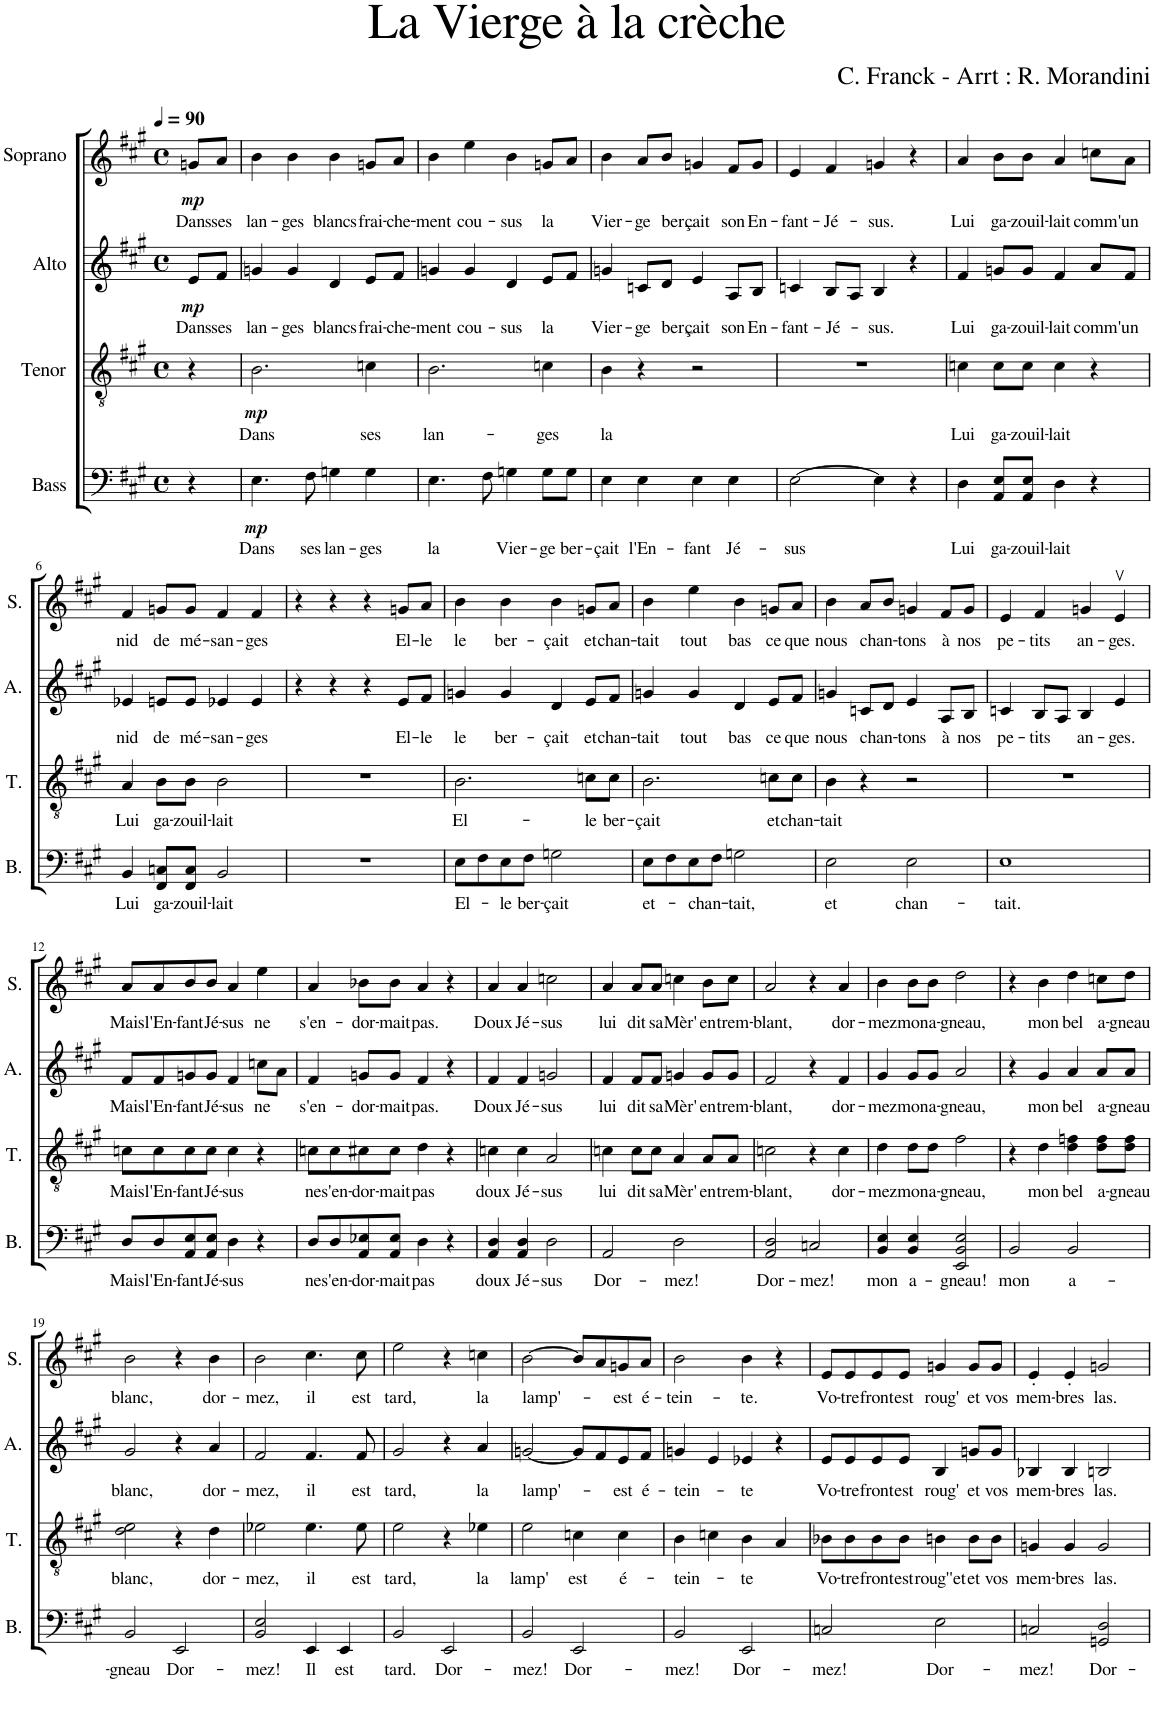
**kern	**text	**dynam	**kern	**text	**dynam	**kern	**text	**dynam	**kern	**text	**dynam
*part4	*part4	*part4	*part3	*part3	*part3	*part2	*part2	*part2	*part1	*part1	*part1
*staff4	*staff4	*staff4	*staff3	*staff3	*staff3	*staff2	*staff2	*staff2	*staff1	*staff1	*staff1
*I"Bass	*	*	*I"Tenor	*	*	*I"Alto	*	*	*I"Soprano	*	*
*I'B.	*	*	*I'T.	*	*	*I'A.	*	*	*I'S.	*	*
*clefF4	*	*	*clefGv2	*	*	*clefG2	*	*	*clefG2	*	*
*k[f#c#g#]	*	*	*k[f#c#g#]	*	*	*k[f#c#g#]	*	*	*k[f#c#g#]	*	*
*M4/4	*	*	*M4/4	*	*	*M4/4	*	*	*M4/4	*	*
*met(c)	*	*	*met(c)	*	*	*met(c)	*	*	*met(c)	*	*
*MM90	*	*	*MM90	*	*	*MM90	*	*	*MM90	*	*
=	=	=	=	=	=	=	=	=	=	=	=
!	!	!	!	!	!	!	!LO:LY:b	!LO:DY:b	!	!LO:LY:b	!LO:DY:b
4r	.	.	4r	.	.	8e/L	Dans	mp	8gn/L	Dans	mp
!	!	!	!	!	!	!	!LO:LY:b	!	!	!LO:LY:b	!
.	.	.	.	.	.	8f#/J	ses	.	8a/J	ses	.
=1	=1	=1	=1	=1	=1	=1	=1	=1	=1	=1	=1
!	!LO:LY:b	!LO:DY:b	!	!LO:LY:b	!LO:DY:b	!	!LO:LY:b	!	!	!LO:LY:b	!
4.E\	Dans	mp	2.B\	Dans	mp	4gn/	lan-	.	4b\	lan-	.
!	!	!	!	!	!	!	!LO:LY:b	!	!	!LO:LY:b	!
.	.	.	.	.	.	4g/	-ges	.	4b\	-ges	.
!	!LO:LY:b	!	!	!	!	!	!	!	!	!	!
8F#\	ses	.	.	.	.	.	.	.	.	.	.
!	!LO:LY:b	!	!	!	!	!	!LO:LY:b	!	!	!LO:LY:b	!
4Gn\	lan-	.	.	.	.	4d/	blancs	.	4b\	blancs	.
!	!LO:LY:b	!	!	!LO:LY:b	!	!	!LO:LY:b	!	!	!LO:LY:b	!
4G\	-ges	.	4cn\	ses	.	8e/L	frai-	.	8gn/L	frai-	.
!	!	!	!	!	!	!	!LO:LY:b	!	!	!LO:LY:b	!
.	.	.	.	.	.	8f#/J	-che-	.	8a/J	-che-	.
=2	=2	=2	=2	=2	=2	=2	=2	=2	=2	=2	=2
!	!LO:LY:b	!	!	!LO:LY:b	!	!	!LO:LY:b	!	!	!LO:LY:b	!
4.E\	la	.	2.B\	lan-	.	4gn/	-ment	.	4b\	-ment	.
!	!	!	!	!	!	!	!LO:LY:b	!	!	!LO:LY:b	!
.	.	.	.	.	.	4g/	cou-	.	4ee\	cou-	.
8F#\	.	.	.	.	.	.	.	.	.	.	.
!	!LO:LY:b	!	!	!	!	!	!LO:LY:b	!	!	!LO:LY:b	!
4Gn\	Vier-	.	.	.	.	4d/	-sus	.	4b\	-sus	.
!	!LO:LY:b	!	!	!LO:LY:b	!	!	!LO:LY:b	!	!	!LO:LY:b	!
8G\L	-ge	.	4cn\	-ges	.	8e/L	la	.	8gn/L	la	.
!	!LO:LY:b	!	!	!	!	!	!	!	!	!	!
8G\J	ber-	.	.	.	.	8f#/J	.	.	8a/J	.	.
=3	=3	=3	=3	=3	=3	=3	=3	=3	=3	=3	=3
!	!LO:LY:b	!	!	!LO:LY:b	!	!	!LO:LY:b	!	!	!LO:LY:b	!
4E\	-çait	.	4B\	la	.	4gn/	Vier-	.	4b\	Vier-	.
!	!LO:LY:b	!	!	!	!	!	!LO:LY:b	!	!	!LO:LY:b	!
4E\	l'En-	.	4r	.	.	8cn/L	-ge	.	8a/L	-ge	.
!	!	!	!	!	!	!	!LO:LY:b	!	!	!LO:LY:b	!
.	.	.	.	.	.	8d/J	ber	.	8b/J	ber	.
!	!LO:LY:b	!	!	!	!	!	!LO:LY:b	!	!	!LO:LY:b	!
4E\	-fant	.	2r	.	.	4e/	çait	.	4gn/	çait	.
!	!LO:LY:b	!	!	!	!	!	!LO:LY:b	!	!	!LO:LY:b	!
4E\	Jé-	.	.	.	.	8A/L	son	.	8f#/L	son	.
!	!	!	!	!	!	!	!LO:LY:b	!	!	!LO:LY:b	!
.	.	.	.	.	.	8B/J	En-	.	8g/J	En-	.
=4	=4	=4	=4	=4	=4	=4	=4	=4	=4	=4	=4
!	!LO:LY:b	!	!	!	!	!	!LO:LY:b	!	!	!LO:LY:b	!
[2E\	-sus	.	1r	.	.	4cn/	-fant-	.	4e/	-fant-	.
!	!	!	!	!	!	!	!LO:LY:b	!	!	!LO:LY:b	!
.	.	.	.	.	.	8B/L	-Jé-	.	4f#/	-Jé-	.
.	.	.	.	.	.	8A/J	.	.	.	.	.
!	!	!	!	!	!	!	!LO:LY:b	!	!	!LO:LY:b	!
4E\]	.	.	.	.	.	4B/	-sus.	.	4gn/	-sus.	.
4r	.	.	.	.	.	4r	.	.	4r	.	.
=5	=5	=5	=5	=5	=5	=5	=5	=5	=5	=5	=5
!	!LO:LY:b	!	!	!LO:LY:b	!	!	!LO:LY:b	!	!	!LO:LY:b	!
4D\	Lui	.	4cn\	Lui	.	4f#/	Lui	.	4a/	Lui	.
!	!LO:LY:b	!	!	!LO:LY:b	!	!	!LO:LY:b	!	!	!LO:LY:b	!
8AA/ 8E/L	ga-	.	8c\L	ga-	.	8gn/L	ga-	.	8b\L	ga-	.
!	!LO:LY:b	!	!	!LO:LY:b	!	!	!LO:LY:b	!	!	!LO:LY:b	!
8AA/ 8E/J	-zouil-	.	8c\J	-zouil-	.	8g/J	-zouil-	.	8b\J	-zouil-	.
!	!LO:LY:b	!	!	!LO:LY:b	!	!	!LO:LY:b	!	!	!LO:LY:b	!
4D\	-lait	.	4c\	-lait	.	4f#/	-lait	.	4a/	-lait	.
!	!	!	!	!	!	!	!LO:LY:b	!	!	!LO:LY:b	!
4r	.	.	4r	.	.	8a/L	comm'	.	8ccn\L	comm'	.
!	!	!	!	!	!	!	!LO:LY:b	!	!	!LO:LY:b	!
.	.	.	.	.	.	8f#/J	un	.	8a\J	un	.
!!LO:LB:g=z
=6	=6	=6	=6	=6	=6	=6	=6	=6	=6	=6	=6
!	!LO:LY:b	!	!	!LO:LY:b	!	!	!LO:LY:b	!	!	!LO:LY:b	!
4BB/	Lui	.	4A/	Lui	.	4e-X/	nid	.	4f#/	nid	.
!	!LO:LY:b	!	!	!LO:LY:b	!	!	!LO:LY:b	!	!	!LO:LY:b	!
8FF#/ 8Cn/L	ga-	.	8B\L	ga-	.	8en/L	de	.	8gn/L	de	.
!	!LO:LY:b	!	!	!LO:LY:b	!	!	!LO:LY:b	!	!	!LO:LY:b	!
8FF#/ 8C/J	-zouil-	.	8B\J	-zouil-	.	8e/J	mé-	.	8g/J	mé-	.
!	!LO:LY:b	!	!	!LO:LY:b	!	!	!LO:LY:b	!	!	!LO:LY:b	!
2BB/	-lait	.	2B\	-lait	.	4e-X/	-san-	.	4f#/	-san-	.
!	!	!	!	!	!	!	!LO:LY:b	!	!	!LO:LY:b	!
.	.	.	.	.	.	4e-/	-ges	.	4f#/	-ges	.
=7	=7	=7	=7	=7	=7	=7	=7	=7	=7	=7	=7
1r	.	.	1r	.	.	4r	.	.	4r	.	.
.	.	.	.	.	.	4r	.	.	4r	.	.
.	.	.	.	.	.	4r	.	.	4r	.	.
!	!	!	!	!	!	!	!LO:LY:b	!	!	!LO:LY:b	!
.	.	.	.	.	.	8e/L	El-	.	8gn/L	El-	.
!	!	!	!	!	!	!	!LO:LY:b	!	!	!LO:LY:b	!
.	.	.	.	.	.	8f#/J	-le	.	8a/J	-le	.
=8	=8	=8	=8	=8	=8	=8	=8	=8	=8	=8	=8
!	!LO:LY:b	!	!	!LO:LY:b	!	!	!LO:LY:b	!	!	!LO:LY:b	!
8E\L	El-	.	2.B\	El-	.	4gn/	le	.	4b\	le	.
8F#\	.	.	.	.	.	.	.	.	.	.	.
!	!LO:LY:b	!	!	!	!	!	!LO:LY:b	!	!	!LO:LY:b	!
8E\	-le	.	.	.	.	4g/	ber-	.	4b\	ber-	.
!	!LO:LY:b	!	!	!	!	!	!	!	!	!	!
8F#\J	ber-	.	.	.	.	.	.	.	.	.	.
!	!LO:LY:b	!	!	!	!	!	!LO:LY:b	!	!	!LO:LY:b	!
2Gn\	-çait	.	.	.	.	4d/	-çait	.	4b\	-çait	.
!	!	!	!	!LO:LY:b	!	!	!LO:LY:b	!	!	!LO:LY:b	!
.	.	.	8cn\L	-le	.	8e/L	et	.	8gn/L	et	.
!	!	!	!	!LO:LY:b	!	!	!LO:LY:b	!	!	!LO:LY:b	!
.	.	.	8c\J	ber-	.	8f#/J	chan-	.	8a/J	chan-	.
=9	=9	=9	=9	=9	=9	=9	=9	=9	=9	=9	=9
!	!LO:LY:b	!	!	!LO:LY:b	!	!	!LO:LY:b	!	!	!LO:LY:b	!
8E\L	et-	.	2.B\	-çait	.	4gn/	-tait	.	4b\	-tait	.
8F#\	.	.	.	.	.	.	.	.	.	.	.
!	!LO:LY:b	!	!	!	!	!	!LO:LY:b	!	!	!LO:LY:b	!
8E\	-chan-	.	.	.	.	4g/	tout	.	4ee\	tout	.
8F#\J	.	.	.	.	.	.	.	.	.	.	.
!	!LO:LY:b	!	!	!	!	!	!LO:LY:b	!	!	!LO:LY:b	!
2Gn\	-tait,	.	.	.	.	4d/	bas	.	4b\	bas	.
!	!	!	!	!LO:LY:b	!	!	!LO:LY:b	!	!	!LO:LY:b	!
.	.	.	8cn\L	et	.	8e/L	ce	.	8gn/L	ce	.
!	!	!	!	!LO:LY:b	!	!	!LO:LY:b	!	!	!LO:LY:b	!
.	.	.	8c\J	chan-	.	8f#/J	que	.	8a/J	que	.
=10	=10	=10	=10	=10	=10	=10	=10	=10	=10	=10	=10
!	!LO:LY:b	!	!	!LO:LY:b	!	!	!LO:LY:b	!	!	!LO:LY:b	!
2E\	et	.	4B\	-tait	.	4gn/	nous	.	4b\	nous	.
!	!	!	!	!	!	!	!LO:LY:b	!	!	!LO:LY:b	!
.	.	.	4r	.	.	8cn/L	chan-	.	8a/L	chan-	.
.	.	.	.	.	.	8d/J	.	.	8b/J	.	.
!	!LO:LY:b	!	!	!	!	!	!LO:LY:b	!	!	!LO:LY:b	!
2E\	chan-	.	2r	.	.	4e/	-tons	.	4gn/	-tons	.
!	!	!	!	!	!	!	!LO:LY:b	!	!	!LO:LY:b	!
.	.	.	.	.	.	8A/L	à	.	8f#/L	à	.
!	!	!	!	!	!	!	!LO:LY:b	!	!	!LO:LY:b	!
.	.	.	.	.	.	8B/J	nos	.	8g/J	nos	.
=11	=11	=11	=11	=11	=11	=11	=11	=11	=11	=11	=11
!	!LO:LY:b	!	!	!	!	!	!LO:LY:b	!	!	!LO:LY:b	!
1E	-tait.	.	1r	.	.	4cn/	pe-	.	4e/	pe-	.
!	!	!	!	!	!	!	!LO:LY:b	!	!	!LO:LY:b	!
.	.	.	.	.	.	8B/L	-tits	.	4f#/	-tits	.
.	.	.	.	.	.	8A/J	.	.	.	.	.
!	!	!	!	!	!	!	!LO:LY:b	!	!	!LO:LY:b	!
.	.	.	.	.	.	4B/	an-	.	4gn/	an-	.
!	!	!	!	!	!	!	!LO:LY:b	!	!	!LO:LY:b	!
.	.	.	.	.	.	4e/	-ges.	.	4ev/	-ges.	.
!!LO:LB:g=z
=12	=12	=12	=12	=12	=12	=12	=12	=12	=12	=12	=12
!	!LO:LY:b	!	!	!LO:LY:b	!	!	!LO:LY:b	!	!	!LO:LY:b	!
8D/L	Mais	.	8cn\L	Mais	.	8f#/L	Mais	.	8a/L	Mais	.
!	!LO:LY:b	!	!	!LO:LY:b	!	!	!LO:LY:b	!	!	!LO:LY:b	!
8D/	l'En-	.	8c\	l'En-	.	8f#/	l'En-	.	8a/	l'En-	.
!	!LO:LY:b	!	!	!LO:LY:b	!	!	!LO:LY:b	!	!	!LO:LY:b	!
8AA/ 8E/	-fant	.	8c\	-fant	.	8gn/	-fant	.	8b/	-fant	.
!	!LO:LY:b	!	!	!LO:LY:b	!	!	!LO:LY:b	!	!	!LO:LY:b	!
8AA/ 8E/J	Jé-	.	8c\J	Jé-	.	8g/J	Jé-	.	8b/J	Jé-	.
!	!LO:LY:b	!	!	!LO:LY:b	!	!	!LO:LY:b	!	!	!LO:LY:b	!
4D\	-sus	.	4c\	-sus	.	4f#/	-sus	.	4a/	-sus	.
!	!	!	!	!	!	!	!LO:LY:b	!	!	!LO:LY:b	!
4r	.	.	4r	.	.	8ccn\L	ne	.	4ee\	ne	.
.	.	.	.	.	.	8a\J	.	.	.	.	.
=13	=13	=13	=13	=13	=13	=13	=13	=13	=13	=13	=13
!	!LO:LY:b	!	!	!LO:LY:b	!	!	!LO:LY:b	!	!	!LO:LY:b	!
8D/L	ne	.	8cn\L	ne	.	4f#/	s'en-	.	4a/	s'en-	.
!	!LO:LY:b	!	!	!LO:LY:b	!	!	!	!	!	!	!
8D/	s'en-	.	8c\	s'en-	.	.	.	.	.	.	.
!	!LO:LY:b	!	!	!LO:LY:b	!	!	!LO:LY:b	!	!	!LO:LY:b	!
8AA/ 8E-X/	-dor-	.	8c#X\	-dor-	.	8gn/L	-dor-	.	8b-X\L	-dor-	.
!	!LO:LY:b	!	!	!LO:LY:b	!	!	!LO:LY:b	!	!	!LO:LY:b	!
8AA/ 8E-/J	-mait	.	8c#\J	-mait	.	8g/J	-mait	.	8b-\J	-mait	.
!	!LO:LY:b	!	!	!LO:LY:b	!	!	!LO:LY:b	!	!	!LO:LY:b	!
4D\	pas	.	4d\	pas	.	4f#/	pas.	.	4a/	pas.	.
4r	.	.	4r	.	.	4r	.	.	4r	.	.
=14	=14	=14	=14	=14	=14	=14	=14	=14	=14	=14	=14
!	!LO:LY:b	!	!	!LO:LY:b	!	!	!LO:LY:b	!	!	!LO:LY:b	!
4AA/ 4D/	doux	.	4cn\	doux	.	4f#/	Doux	.	4a/	Doux	.
!	!LO:LY:b	!	!	!LO:LY:b	!	!	!LO:LY:b	!	!	!LO:LY:b	!
4AA/ 4D/	Jé-	.	4c\	Jé-	.	4f#/	Jé-	.	4a/	Jé-	.
!	!LO:LY:b	!	!	!LO:LY:b	!	!	!LO:LY:b	!	!	!LO:LY:b	!
2D\	-sus	.	2A/	-sus	.	2gn/	-sus	.	2ccn\	-sus	.
=15	=15	=15	=15	=15	=15	=15	=15	=15	=15	=15	=15
!	!LO:LY:b	!	!	!LO:LY:b	!	!	!LO:LY:b	!	!	!LO:LY:b	!
2AA/	Dor-	.	4cn\	lui	.	4f#/	lui	.	4a/	lui	.
!	!	!	!	!LO:LY:b	!	!	!LO:LY:b	!	!	!LO:LY:b	!
.	.	.	8c\L	dit	.	8f#/L	dit	.	8a/L	dit	.
!	!	!	!	!LO:LY:b	!	!	!LO:LY:b	!	!	!LO:LY:b	!
.	.	.	8c\J	sa	.	8f#/J	sa	.	8a/J	sa	.
!	!LO:LY:b	!	!	!LO:LY:b	!	!	!LO:LY:b	!	!	!LO:LY:b	!
2D\	-mez!	.	4A/	Mèr'	.	4gn/	Mèr'	.	4ccn\	Mèr'	.
!	!	!	!	!LO:LY:b	!	!	!LO:LY:b	!	!	!LO:LY:b	!
.	.	.	8A/L	en	.	8g/L	en	.	8b\L	en	.
!	!	!	!	!LO:LY:b	!	!	!LO:LY:b	!	!	!LO:LY:b	!
.	.	.	8A/J	trem-	.	8g/J	trem-	.	8cc\J	trem-	.
=16	=16	=16	=16	=16	=16	=16	=16	=16	=16	=16	=16
!	!LO:LY:b	!	!	!LO:LY:b	!	!	!LO:LY:b	!	!	!LO:LY:b	!
2AA/ 2D/	Dor-	.	2cn\	-blant,	.	2f#/	-blant,	.	2a/	-blant,	.
!	!LO:LY:b	!	!	!	!	!	!	!	!	!	!
2Cn/	-mez!	.	4r	.	.	4r	.	.	4r	.	.
!	!	!	!	!LO:LY:b	!	!	!LO:LY:b	!	!	!LO:LY:b	!
.	.	.	4c\	dor-	.	4f#/	dor-	.	4a/	dor-	.
=17	=17	=17	=17	=17	=17	=17	=17	=17	=17	=17	=17
!	!LO:LY:b	!	!	!LO:LY:b	!	!	!LO:LY:b	!	!	!LO:LY:b	!
4BB/ 4E/	mon	.	4d\	-mez	.	4g#/	-mez	.	4b\	-mez	.
!	!LO:LY:b	!	!	!LO:LY:b	!	!	!LO:LY:b	!	!	!LO:LY:b	!
4BB/ 4E/	a-	.	8d\L	mon	.	8g#/L	mon	.	8b\L	mon	.
!	!	!	!	!LO:LY:b	!	!	!LO:LY:b	!	!	!LO:LY:b	!
.	.	.	8d\J	a-	.	8g#/J	a-	.	8b\J	a-	.
!	!LO:LY:b	!	!	!LO:LY:b	!	!	!LO:LY:b	!	!	!LO:LY:b	!
2EE/ 2BB/ 2E/	-gneau!	.	2f#\	-gneau,	.	2a/	-gneau,	.	2dd\	-gneau,	.
=18	=18	=18	=18	=18	=18	=18	=18	=18	=18	=18	=18
!	!LO:LY:b	!	!	!	!	!	!	!	!	!	!
2BB/	mon	.	4r	.	.	4r	.	.	4r	.	.
!	!	!	!	!LO:LY:b	!	!	!LO:LY:b	!	!	!LO:LY:b	!
.	.	.	4d\	mon	.	4g#/	mon	.	4b\	mon	.
!	!LO:LY:b	!	!	!LO:LY:b	!	!	!LO:LY:b	!	!	!LO:LY:b	!
2BB/	a-	.	4d\ 4fn\	bel	.	4a/	bel	.	4dd\	bel	.
!	!	!	!	!LO:LY:b	!	!	!LO:LY:b	!	!	!LO:LY:b	!
.	.	.	8d\ 8f\L	a-	.	8a/L	a-	.	8ccn\L	a-	.
!	!	!	!	!LO:LY:b	!	!	!LO:LY:b	!	!	!LO:LY:b	!
.	.	.	8d\ 8f\J	-gneau	.	8a/J	-gneau	.	8dd\J	-gneau	.
!!LO:LB:g=z
=19	=19	=19	=19	=19	=19	=19	=19	=19	=19	=19	=19
!	!LO:LY:b	!	!	!LO:LY:b	!	!	!LO:LY:b	!	!	!LO:LY:b	!
2BB/	-gneau	.	2d\ 2e\	blanc,	.	2g#/	blanc,	.	2b\	blanc,	.
!	!LO:LY:b	!	!	!	!	!	!	!	!	!	!
2EE/	-Dor-	.	4r	.	.	4r	.	.	4r	.	.
!	!	!	!	!LO:LY:b	!	!	!LO:LY:b	!	!	!LO:LY:b	!
.	.	.	4d\	dor-	.	4a/	dor-	.	4b\	dor-	.
=20	=20	=20	=20	=20	=20	=20	=20	=20	=20	=20	=20
!	!LO:LY:b	!	!	!LO:LY:b	!	!	!LO:LY:b	!	!	!LO:LY:b	!
2BB/ 2E/	-mez!	.	2e-X\	-mez,	.	2f#/	-mez,	.	2b\	-mez,	.
!	!LO:LY:b	!	!	!LO:LY:b	!	!	!LO:LY:b	!	!	!LO:LY:b	!
4EE/	Il	.	4.e-\	il	.	4.f#/	il	.	4.cc#\	il	.
!	!LO:LY:b	!	!	!	!	!	!	!	!	!	!
4EE/	est	.	.	.	.	.	.	.	.	.	.
!	!	!	!	!LO:LY:b	!	!	!LO:LY:b	!	!	!LO:LY:b	!
.	.	.	8e-\	est	.	8f#/	est	.	8cc#\	est	.
=21	=21	=21	=21	=21	=21	=21	=21	=21	=21	=21	=21
!	!LO:LY:b	!	!	!LO:LY:b	!	!	!LO:LY:b	!	!	!LO:LY:b	!
2BB/	tard.	.	2e\	tard,	.	2g#/	tard,	.	2ee\	tard,	.
!	!LO:LY:b	!	!	!	!	!	!	!	!	!	!
2EE/	Dor-	.	4r	.	.	4r	.	.	4r	.	.
!	!	!	!	!LO:LY:b	!	!	!LO:LY:b	!	!	!LO:LY:b	!
.	.	.	4e-X\	la	.	4a/	la	.	4ccn\	la	.
=22	=22	=22	=22	=22	=22	=22	=22	=22	=22	=22	=22
!	!LO:LY:b	!	!	!LO:LY:b	!	!	!LO:LY:b	!	!	!LO:LY:b	!
2BB/	-mez!	.	2e\	lamp'	.	[2gn/	lamp'-	.	[2b\	lamp'-	.
!	!LO:LY:b	!	!	!LO:LY:b	!	!	!	!	!	!	!
2EE/	Dor-	.	4cn\	est	.	8g/L]	.	.	8b/L]	.	.
.	.	.	.	.	.	8f#/	.	.	8a/	.	.
!	!	!	!	!LO:LY:b	!	!	!LO:LY:b	!	!	!LO:LY:b	!
.	.	.	4c\	é-	.	8e/	-est	.	8gn/	-est	.
!	!	!	!	!	!	!	!LO:LY:b	!	!	!LO:LY:b	!
.	.	.	.	.	.	8f#/J	é-	.	8a/J	é-	.
=23	=23	=23	=23	=23	=23	=23	=23	=23	=23	=23	=23
!	!LO:LY:b	!	!	!LO:LY:b	!	!	!LO:LY:b	!	!	!LO:LY:b	!
2BB/	-mez!	.	4B\	-tein-	.	4gn/	-tein-	.	2b\	-tein-	.
.	.	.	4cn\	.	.	4e/	.	.	.	.	.
!	!LO:LY:b	!	!	!LO:LY:b	!	!	!LO:LY:b	!	!	!LO:LY:b	!
2EE/	Dor-	.	4B\	-te	.	4e-X/	-te	.	4b\	-te.	.
.	.	.	4A/	.	.	4r	.	.	4r	.	.
=24	=24	=24	=24	=24	=24	=24	=24	=24	=24	=24	=24
!	!LO:LY:b	!	!	!LO:LY:b	!	!	!LO:LY:b	!	!	!LO:LY:b	!
2Cn/	-mez!	.	8B-X\L	Vo-	.	8e/L	Vo-	.	8e/L	Vo-	.
!	!	!	!	!LO:LY:b	!	!	!LO:LY:b	!	!	!LO:LY:b	!
.	.	.	8B-\	-tre	.	8e/	-tre	.	8e/	-tre	.
!	!	!	!	!LO:LY:b	!	!	!LO:LY:b	!	!	!LO:LY:b	!
.	.	.	8B-\	front	.	8e/	front	.	8e/	front	.
!	!	!	!	!LO:LY:b	!	!	!LO:LY:b	!	!	!LO:LY:b	!
.	.	.	8B-\J	est	.	8e/J	est	.	8e/J	est	.
!	!LO:LY:b	!	!	!LO:LY:b	!	!	!LO:LY:b	!	!	!LO:LY:b	!
2E\	Dor-	.	4Bn\	roug''et	.	4B/	roug'	.	4gn/	roug'	.
!	!	!	!	!LO:LY:b	!	!	!LO:LY:b	!	!	!LO:LY:b	!
.	.	.	8B\L	et	.	8gn/L	et	.	8g/L	et	.
!	!	!	!	!LO:LY:b	!	!	!LO:LY:b	!	!	!LO:LY:b	!
.	.	.	8B\J	vos	.	8g/J	vos	.	8g/J	vos	.
=25	=25	=25	=25	=25	=25	=25	=25	=25	=25	=25	=25
!	!LO:LY:b	!	!	!LO:LY:b	!	!	!LO:LY:b	!	!	!LO:LY:b	!
2Cn/	-mez!	.	4Gn/	mem-	.	4B-X/	mem-	.	4e'/	mem-	.
!	!	!	!	!LO:LY:b	!	!	!LO:LY:b	!	!	!LO:LY:b	!
.	.	.	4G/	-bres	.	4B-/	-bres	.	4e'/	-bres	.
!	!LO:LY:b	!	!	!LO:LY:b	!	!	!LO:LY:b	!	!	!LO:LY:b	!
2GGn/ 2D/	Dor-	.	2G/	las.	.	2Bn/	las.	.	2gn/	las.	.
=	=	=	=	=	=	=	=	=	=	=	=
*-	*-	*-	*-	*-	*-	*-	*-	*-	*-	*-	*-
